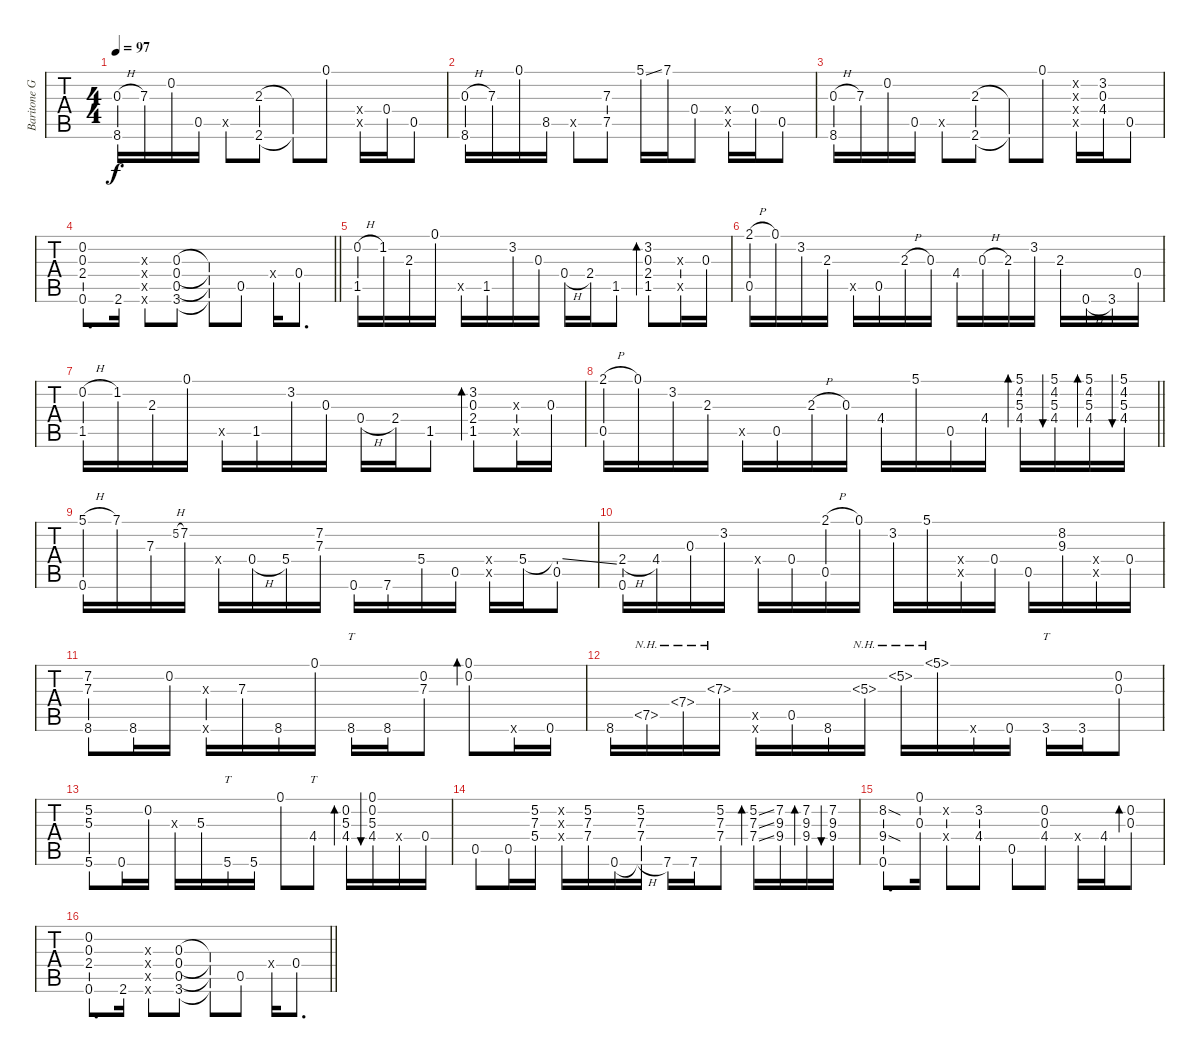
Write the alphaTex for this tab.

\track ("Baritone Guitar" "Baritone G") {instrument acousticguitarsteel}
\staff {tabs}
\tuning (B3 Gb3 D3 A2 Gb2 B1) {hide}
\ts (4 4)
\tempo 97
\clef g2
\ks bminor
(0.3{h} 8.6).16{dy f} 7.3.16 0.2.16 0.5.16 0.5{x}.8 (2.3 2.6).8 (2.3{t} 2.6{t}).8 0.1.8 (0.4{x} 0.5{x}).16 0.4.16 0.5.8 |
(0.3{h} 8.6).16 7.3.16 0.1.16 8.5.16 0.5{x}.8 (7.3 7.5).8 5.1{ss}.16 7.1.16 0.4.8 (0.4{x} 0.5{x}).16 0.4.16 0.5.8 |
(0.3{h} 8.6).16 7.3.16 0.2.16 0.5.16 0.5{x}.8 (2.3 2.6).8 (2.3{t} 2.6{t}).8 0.1.8 (0.2{x} 0.3{x} 0.4{x} 0.5{x}).16 (3.2 0.3 4.4).16 0.5.8 |
\barLineRight lightlight
(0.2 0.3 2.4 0.6).8{d} 2.6.16 (0.3{x} 0.4{x} 0.5{x} 0.6{x}).8 (0.3 0.4 0.5 3.6).8 (0.3{t} 0.4{t} 0.5{t} 3.6{t}).8 0.5.8 0.4{x}.16 0.4.8{d} |
(0.2{h} 1.5).16 1.2.16 2.3.16 0.1.16 1.5{x}.16 1.5.16 3.2.16 0.3.16 0.4{h}.16 2.4.16 1.5.8 (3.2 0.3 2.4 1.5).8{bd 60} (0.3{x} 0.5{x}).16 0.3.16 |
(2.1{h} 0.5).16 0.1.16 3.2.16 2.3.16 0.5{x}.16 0.5.16 2.3{h}.16 0.3.16 4.4.16 0.3{h}.16 2.3.16 3.2.16 2.3.16 0.6{h}.16 3.6.16 0.4.16 |
(0.2{h} 1.5).16 1.2.16 2.3.16 0.1.16 1.5{x}.16 1.5.16 3.2.16 0.3.16 0.4{h}.16 2.4.16 1.5.8 (3.2 0.3 2.4 1.5).8{bd 60} (0.3{x} 0.5{x}).16 0.3.16 |
\barLineRight lightlight
(2.1{h} 0.5).16 0.1.16 3.2.16 2.3.16 0.5{x}.16 0.5.16 2.3{h}.16 0.3.16 4.4.16 5.1.16 0.5.16 4.4.16 (5.1 4.2 5.3 4.4).16{bd 60} (5.1 4.2 5.3 4.4).16{bu 60} (5.1 4.2 5.3 4.4).16{bd 60} (5.1 4.2 5.3 4.4).16{bu 60} |
(5.1{h} 0.6).16 7.1.16 7.3.16 5.2{h}.8{gr} 7.2.16 0.4{x}.16 0.4{h}.16 5.4.16 (7.2 7.3).16 0.6.16 7.6.16 5.4.16 0.5.16 (0.4{x} 0.5{x}).16 5.4.16 (5.4{ss t} 0.5).8 |
(2.4{h} 0.6).16 4.4.16 0.3.16 3.2.16 0.4{x}.16 0.4.16 (2.1{h} 0.5).16 0.1.16 3.2.16 5.1.16 (0.4{x} 0.5{x}).16 0.4.16 0.5.16 (8.2 9.3).16 (0.4{x} 0.5{x}).16 0.4.16 |
(7.2 7.3 8.6).8 8.6.16 0.2.16 (0.3{x} 0.6{x}).16 7.3.16 8.6.16 0.1.16 8.6.16{tt} 8.6.16 (0.2 7.3).8 (0.1 0.2).8{bd 60} 0.6{x}.16 0.6.16 |
8.6.16 7.5{nh}.16 7.4{nh}.16 7.3{nh}.16 (0.5{x} 0.6{x}).16 0.5.16 8.6.16 5.3{nh}.16 5.2{nh}.16 5.1{nh}.16 0.6{x}.16 0.6.16 3.6.16{tt} 3.6.16 (0.2 0.3).8 |
(5.2 5.3 5.6).8 0.6.16 0.2.16 0.3{x}.16 5.3.16 5.6.16{tt} 5.6.16 0.1.8 4.4.8{tt} (0.2 5.3 4.4).16{bd 60} (0.1 0.2 5.3 4.4).16{bu 60} 0.4{x}.16 0.4.16 |
0.5.8 0.5.16 (5.2 7.3 5.4).16 (0.2{x} 0.3{x} 0.4{x}).16 (5.2 7.3 7.4).16 0.6.16 (5.2 7.3 7.4 0.6{h t}).16 7.6.16 7.6.16 (5.2 7.3 7.4).8 (5.2{ss} 7.3{ss} 7.4{ss}).16{bd 60} (7.2 9.3 9.4).16 (7.2 9.3 9.4).16{bd 60} (7.2 9.3 9.4).16{bu 60} |
(8.2{sod} 9.4{sod} 0.6).8{d} (0.1 0.3).16 (0.2{x} 0.4{x}).8 (3.2 4.4).8 0.5.8 (0.2 0.3 4.4).8 0.4{x}.16 4.4.16 (0.2 0.3).8{bd 60} |
\barLineRight lightlight
(0.2 0.3 2.4 0.6).8{d} 2.6.16 (0.3{x} 0.4{x} 0.5{x} 0.6{x}).8 (0.3 0.4 0.5 3.6).8 (0.3{t} 0.4{t} 0.5{t} 3.6{t}).8 0.5.8 0.4{x}.16 0.4.8{d}
